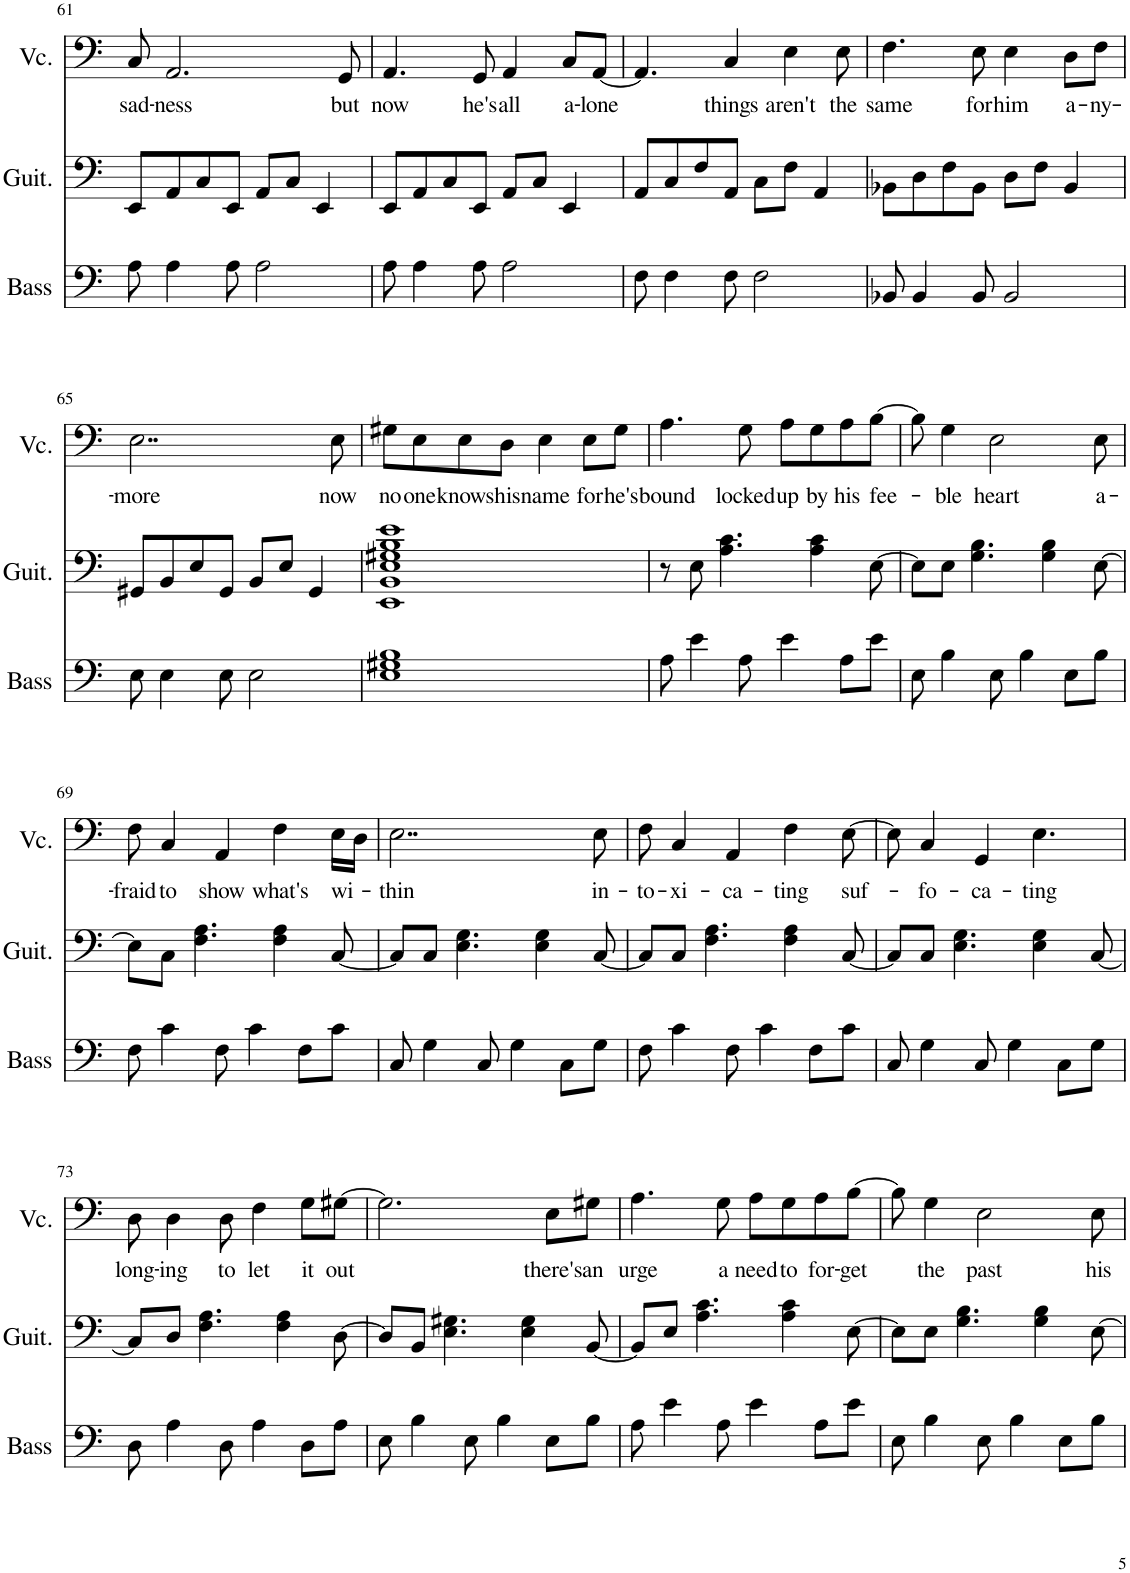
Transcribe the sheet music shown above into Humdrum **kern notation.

**kern	**kern	**kern	**text
*part3	*part2	*part1	*part1
*staff3	*staff2	*staff1	*staff1
*I"Acoustic Bass	*I"Classical Guitar	*I"Violoncello	*
*I'Bass	*I'Guit.	*I'Vc.	*
!!LO:PB:g=z
*clefF4	*clefF4	*clefF4	*
*Trd7c12	*	*	*
*k[]	*k[]	*k[]	*
*M4/4	*M4/4	*M4/4	*
=61	=61	=61	=61
!	!	!	!LO:LY:b
8A\	8EE/L	8C/	sad-
!	!	!	!LO:LY:b
4A\	8AA/	2.AA/	-ness
.	8C/	.	.
8A\	8EE/J	.	.
2A\	8AA/L	.	.
.	8C/J	.	.
.	4EE/	.	.
!	!	!	!LO:LY:b
.	.	8GG/	but
=62	=62	=62	=62
!	!	!	!LO:LY:b
8A\	8EE/L	4.AA/	now
4A\	8AA/	.	.
.	8C/	.	.
!	!	!	!LO:LY:b
8A\	8EE/J	8GG/	he's
!	!	!	!LO:LY:b
2A\	8AA/L	4AA/	all
.	8C/J	.	.
!	!	!	!LO:LY:b
.	4EE/	8C/L	a-
!	!	!	!LO:LY:b
.	.	[8AA/J	-lone
=63	=63	=63	=63
8F\	8AA/L	4.AA/]	.
4F\	8C/	.	.
.	8F/	.	.
!	!	!	!LO:LY:b
8F\	8AA/J	4C/	things
2F\	8C\L	.	.
!	!	!	!LO:LY:b
.	8F\J	4E\	aren't
.	4AA/	.	.
!	!	!	!LO:LY:b
.	.	8E\	the
=64	=64	=64	=64
!	!	!	!LO:LY:b
8BB-X/	8BB-X\L	4.F\	same
4BB-/	8D\	.	.
.	8F\	.	.
!	!	!	!LO:LY:b
8BB-/	8BB-\J	8E\	for
!	!	!	!LO:LY:b
2BB-/	8D\L	4E\	him
.	8F\J	.	.
!	!	!	!LO:LY:b
.	4BB-/	8D\L	a-
!	!	!	!LO:LY:b
.	.	8F\J	-ny-
!!LO:LB:g=z
=65	=65	=65	=65
!	!	!	!LO:LY:b
8E\	8GG#X/L	2..E\	-more
4E\	8BB/	.	.
.	8E/	.	.
8E\	8GG#/J	.	.
2E\	8BB/L	.	.
.	8E/J	.	.
.	4GG#/	.	.
!	!	!	!LO:LY:b
.	.	8E\	now
=66	=66	=66	=66
!	!	!	!LO:LY:b
1E 1G#X 1B	1EE 1BB 1E 1G#X 1B 1e	8G#X\L	no
!	!	!	!LO:LY:b
.	.	8E\	one
!	!	!	!LO:LY:b
.	.	8E\	knows
!	!	!	!LO:LY:b
.	.	8D\J	his
!	!	!	!LO:LY:b
.	.	4E\	name
!	!	!	!LO:LY:b
.	.	8E\L	for
!	!	!	!LO:LY:b
.	.	8G#\J	he's
=67	=67	=67	=67
!	!	!	!LO:LY:b
8A\	8r	4.A\	bound
4e\	8E\	.	.
.	4.A\ 4.c\	.	.
!	!	!	!LO:LY:b
8A\	.	8G\	locked
!	!	!	!LO:LY:b
4e\	.	8A\L	up
!	!	!	!LO:LY:b
.	4A\ 4c\	8G\	by
!	!	!	!LO:LY:b
8A\L	.	8A\	his
!	!	!	!LO:LY:b
8e\J	[8E\	[8B\J	fee-
=68	=68	=68	=68
8E\	8E\L]	8B\]	.
!	!	!	!LO:LY:b
4B\	8E\J	4G\	-ble
.	4.G\ 4.B\	.	.
!	!	!	!LO:LY:b
8E\	.	2E\	heart
4B\	.	.	.
.	4G\ 4B\	.	.
8E\L	.	.	.
!	!	!	!LO:LY:b
8B\J	[8E\	8E\	a-
!!LO:LB:g=z
=69	=69	=69	=69
!	!	!	!LO:LY:b
8F\	8E\L]	8F\	-fraid
!	!	!	!LO:LY:b
4c\	8C\J	4C/	to
.	4.F\ 4.A\	.	.
!	!	!	!LO:LY:b
8F\	.	4AA/	show
4c\	.	.	.
!	!	!	!LO:LY:b
.	4F\ 4A\	4F\	what's
8F\L	.	.	.
!	!	!	!LO:LY:b
8c\J	[8C/	16E\LL	wi-
.	.	16D\JJ	.
=70	=70	=70	=70
!	!	!	!LO:LY:b
8C/	8C/L]	2..E\	-thin
4G\	8C/J	.	.
.	4.E\ 4.G\	.	.
8C/	.	.	.
4G\	.	.	.
.	4E\ 4G\	.	.
8C\L	.	.	.
!	!	!	!LO:LY:b
8G\J	[8C/	8E\	in-
=71	=71	=71	=71
!	!	!	!LO:LY:b
8F\	8C/L]	8F\	-to-
!	!	!	!LO:LY:b
4c\	8C/J	4C/	-xi-
.	4.F\ 4.A\	.	.
!	!	!	!LO:LY:b
8F\	.	4AA/	-ca-
4c\	.	.	.
!	!	!	!LO:LY:b
.	4F\ 4A\	4F\	-ting
8F\L	.	.	.
!	!	!	!LO:LY:b
8c\J	[8C/	[8E\	suf-
=72	=72	=72	=72
8C/	8C/L]	8E\]	.
!	!	!	!LO:LY:b
4G\	8C/J	4C/	-fo-
.	4.E\ 4.G\	.	.
!	!	!	!LO:LY:b
8C/	.	4GG/	-ca-
4G\	.	.	.
!	!	!	!LO:LY:b
.	4E\ 4G\	4.E\	-ting
8C\L	.	.	.
8G\J	[8C/	.	.
!!LO:LB:g=z
=73	=73	=73	=73
!	!	!	!LO:LY:b
8D\	8C/L]	8D\	long-
!	!	!	!LO:LY:b
4A\	8D/J	4D\	-ing
.	4.F\ 4.A\	.	.
!	!	!	!LO:LY:b
8D\	.	8D\	to
!	!	!	!LO:LY:b
4A\	.	4F\	let
.	4F\ 4A\	.	.
!	!	!	!LO:LY:b
8D\L	.	8G\L	it
!	!	!	!LO:LY:b
8A\J	[8D\	[8G#X\J	out
=74	=74	=74	=74
8E\	8D/L]	2.G#\]	.
4B\	8BB/J	.	.
.	4.E\ 4.G#X\	.	.
8E\	.	.	.
4B\	.	.	.
.	4E\ 4G#\	.	.
!	!	!	!LO:LY:b
8E\L	.	8E\L	there's
!	!	!	!LO:LY:b
8B\J	[8BB/	8G#X\J	an
=75	=75	=75	=75
!	!	!	!LO:LY:b
8A\	8BB/L]	4.A\	urge
4e\	8E/J	.	.
.	4.A\ 4.c\	.	.
!	!	!	!LO:LY:b
8A\	.	8G\	a
!	!	!	!LO:LY:b
4e\	.	8A\L	need
!	!	!	!LO:LY:b
.	4A\ 4c\	8G\	to
!	!	!	!LO:LY:b
8A\L	.	8A\	for-
!	!	!	!LO:LY:b
8e\J	[8E\	[8B\J	-get
=76	=76	=76	=76
8E\	8E\L]	8B\]	.
!	!	!	!LO:LY:b
4B\	8E\J	4G\	the
.	4.G\ 4.B\	.	.
!	!	!	!LO:LY:b
8E\	.	2E\	past
4B\	.	.	.
.	4G\ 4B\	.	.
8E\L	.	.	.
!	!	!	!LO:LY:b
8B\J	[8E\	8E\	his
=	=	=	=
*-	*-	*-	*-
